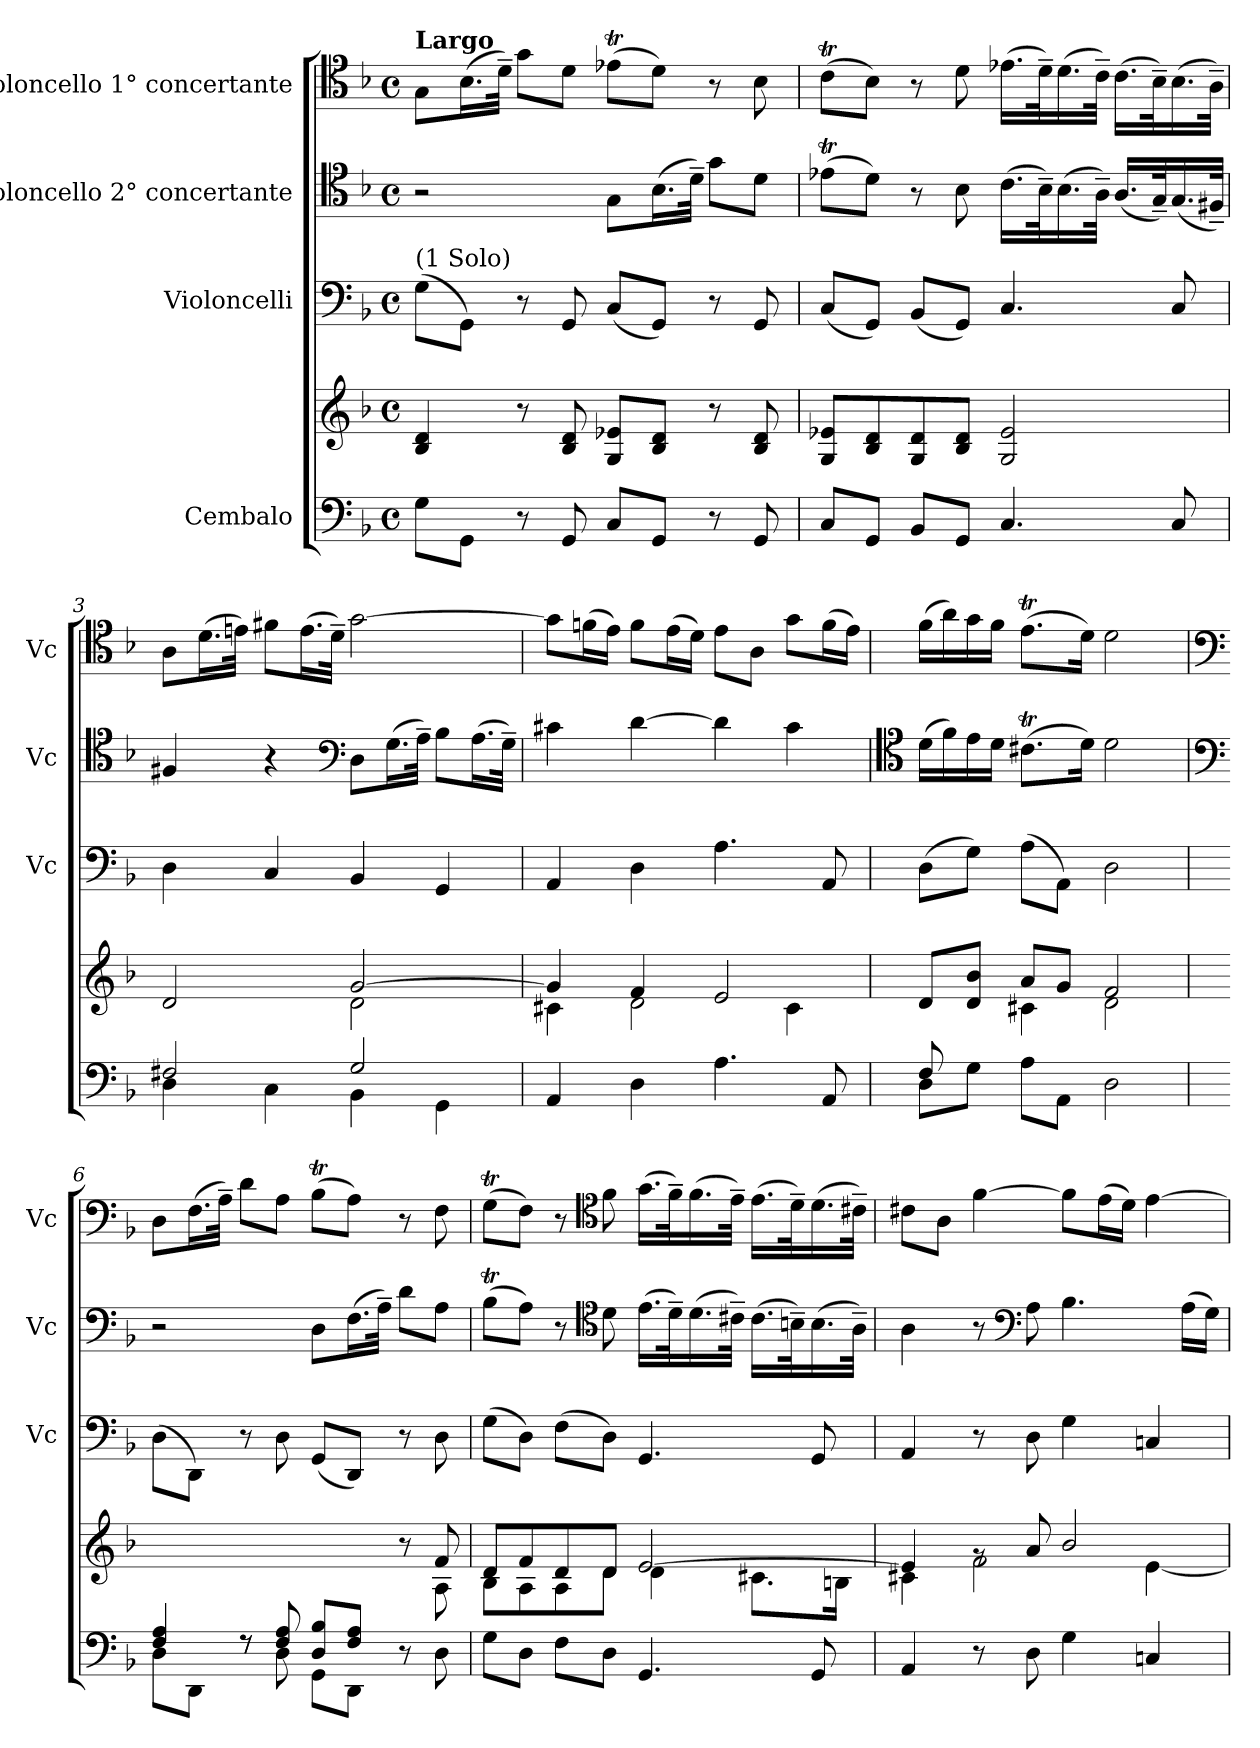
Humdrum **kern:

**kern	**kern	**dynam	**kern	**dynam	**kern	**dynam	**kern	**dynam
*part4	*part4	*part4	*part3	*part3	*part2	*part2	*part1	*part1
*staff5	*staff4	*staff4/5	*staff3	*staff3	*staff2	*staff2	*staff1	*staff1
*I"Cembalo	*	*	*I"Violoncelli	*	*I"Violoncello 2° concertante	*	*I"Violoncello 1° concertante	*
*	*	*	*I'Vc	*	*I'Vc	*	*I'Vc	*
*clefF4	*clefG2	*	*clefF4	*	*clefC4	*	*clefC4	*
*k[b-]	*k[b-]	*	*k[b-]	*	*k[b-]	*	*k[b-]	*
*M4/4	*M4/4	*	*M4/4	*	*M4/4	*	*M4/4	*
*met(c)	*met(c)	*	*met(c)	*	*met(c)	*	*met(c)	*
=1	=1	=1	=1	=1	=1	=1	=1	=1
!	!	!	!	!	!	!	!LO:TX:a:B:t=Largo	!
!	!	!	!LO:TX:a:t=(1 Solo)	!	!	!	!	!
!	!	!LO:DY:b	!	!	!	!	!	!
!	!	!LO:DY:n=1:b	!	!	!	!	!	!
!	!	!LO:DY:n=2:b	!	!LO:DY:b	!	!	!	!
!	!	!	!	!LO:DY:n=1:b	!	!	!	!
!	!	!	!	!LO:DY:n=2:b	!	!	!	!LO:DY:b
!	!	!	!	!	!	!	!	!LO:DY:n=1:b
!	!	!	!	!	!	!	!	!LO:DY:n=2:b
8G\L	4B-!/ 4d!/	other-dynamics pp other-dynamics	(>8G\L	other-dynamics pp other-dynamics	2r	.	8G\L	other-dynamics p other-dynamics
8GG\J	.	.	8GG\J)	.	.	.	(>16.B-\L	.
.	.	.	.	.	.	.	32d~\JJk)	.
8r	8r	.	8r	.	.	.	8g\L	.
8GG/	8B-!/ 8d!/	.	8GG/	.	.	.	8d\J	.
!	!	!	!	!	!	!LO:DY:b	!	!
!	!	!	!	!	!	!LO:DY:n=1:b	!	!
!	!	!	!	!	!	!LO:DY:n=2:b	!	!
8C/L	8G!/ 8e-X!/L	.	(<8C/L	.	8G\L	other-dynamics p other-dynamics	(>8e-XT\L	.
8GG/J	8B-!/ 8d!/J	.	8GG/J)	.	(>16.B-\L	.	8d\J)	.
.	.	.	.	.	32d~\JJk)	.	.	.
8r	8r	.	8r	.	8g\L	.	8r	.
8GG/	8B-!/ 8d!/	.	8GG/	.	8d\J	.	8B-\	.
=2	=2	=2	=2	=2	=2	=2	=2	=2
8C/L	8G!/ 8e-X!/L	.	(<8C/L	.	(>8e-XT\L	.	(>8cT\L	.
8GG/J	8B-!/ 8d!/	.	8GG/J)	.	8d\J)	.	8B-\J)	.
8BB-/L	8G!/ 8d!/	.	(<8BB-/L	.	8r	.	8r	.
8GG/J	8B-!/ 8d!/J	.	8GG/J)	.	8B-\	.	8d\	.
4.C/	2G!/ 2e-!/	.	4.C/	.	(>16.c\LL	.	(>16.e-X\LL	.
.	.	.	.	.	32B-~\K)	.	32d~\K)	.
.	.	.	.	.	(>16.B-\	.	(>16.d\	.
.	.	.	.	.	32A~\JJk)	.	32c~\JJk)	.
.	.	.	.	.	(<16.A/LL	.	(>16.c\LL	.
.	.	.	.	.	32G~/K)	.	32B-~\K)	.
8C/	.	.	8C/	.	(<16.G/	.	(>16.B-\	.
.	.	.	.	.	32F#X~/JJk)	.	32A~\JJk)	.
!!LO:LB:g=z
=3	=3	=3	=3	=3	=3	=3	=3	=3
*^	*^	*	*	*	*	*	*	*
2F#X!/	4D\	2d!/	2ryy	.	4D\	.	4F#i/	.	8A\L	.
.	.	.	.	.	.	.	.	.	(>16.d\L	.
.	.	.	.	.	.	.	.	.	32eni\JJk)	.
.	4C\	.	.	.	4C/	.	4r	.	8f#X\L	.
.	.	.	.	.	.	.	.	.	(>16.e\L	.
.	.	.	.	.	.	.	.	.	32d~\JJk)	.
*	*	*	*	*	*	*	*clefF4	*	*	*
2G!/	4BB-\	[2g!/	2d!\	.	4BB-/	.	8D\L	.	[2g\	.
.	.	.	.	.	.	.	(>16.G\L	.	.	.
.	.	.	.	.	.	.	32A~\JJk)	.	.	.
.	4GG\	.	.	.	4GG/	.	8B-\L	.	.	.
.	.	.	.	.	.	.	(>16.A\L	.	.	.
.	.	.	.	.	.	.	32G~\JJk)	.	.	.
*v	*v	*	*	*	*	*	*	*	*	*
=4	=4	=4	=4	=4	=4	=4	=4	=4	=4
4AA/	4g!/]	4c#X!\	.	4AA/	.	4c#X\	.	8g\L]	.
.	.	.	.	.	.	.	.	(>16fni\L	.
.	.	.	.	.	.	.	.	16e\JJ)	.
4D\	4f!/	2d!\	.	4D\	.	[4d\	.	8f\L	.
.	.	.	.	.	.	.	.	(>16e\L	.
.	.	.	.	.	.	.	.	16d\JJ)	.
4.A\	2e!/	.	.	4.A\	.	4d\]	.	8e\L	.
.	.	.	.	.	.	.	.	8A\J	.
.	.	4c#!\	.	.	.	4c#\	.	8g\L	.
8AA/	.	.	.	8AA/	.	.	.	(>16f\L	.
.	.	.	.	.	.	.	.	16e\JJ)	.
=5	=5	=5	=5	=5	=5	=5	=5	=5	=5
*	*	*	*	*	*	*clefC4	*	*	*
*^	*	*	*	*	*	*	*	*	*
8D\L	8F!/	8d!/L	4ryy	.	(>8D\L	.	(>16d\LL	.	(>16f\LL	.
.	.	.	.	.	.	.	16f\)	.	16a\)	.
8G\J	2..ryy	8d!/ 8b-!/J	.	.	8G\J)	.	16e\	.	16g\	.
.	.	.	.	.	.	.	16d\JJ	.	16f\JJ	.
8A\L	.	8a!/L	4c#X!\	.	(>8A\L	.	(>8.c#Xt\L	.	(>8.et\L	.
8AA\J	.	8g!/J	.	.	8AA\J)	.	.	.	.	.
.	.	.	.	.	.	.	16dTTT\Jk)	.	16d\Jk)	.
2D\	.	2f!/	2d!\	.	2D\	.	2d\	.	2d\	.
!!LO:LB:g=z
=6	=6	=6	=6	=6	=6	=6	=6	=6	=6	=6
*	*	*	*	*	*	*	*clefF4	*	*clefF4	*
4F!/ 4A!/	8D\L	2.ryy	2..ryy	.	(>8D\L	.	2r	.	8D\L	.
.	8DD\J	.	.	.	8DD\J)	.	.	.	(>16.F\L	.
.	.	.	.	.	.	.	.	.	32A~\JJk)	.
8rF	8rF	.	.	.	8r	.	.	.	8d\L	.
8F!/ 8A!/	8D\	.	.	.	8D\	.	.	.	8A\J	.
8D!/ 8B-!/L	8GG\L	.	.	.	(<8GG/L	.	8D\L	.	(>8B-T\L	.
8F!/ 8A!/J	8DD\J	.	.	.	8DD/J)	.	(>16.F\L	.	8A\J)	.
.	.	.	.	.	.	.	32A~\JJk)	.	.	.
8r	4ryy	8r	.	.	8r	.	8d\L	.	8r	.
8D\	.	8f!/	8A!\	.	8D\	.	8A\J	.	8F\	.
*v	*v	*	*	*	*	*	*	*	*	*
=7	=7	=7	=7	=7	=7	=7	=7	=7	=7
8G\L	8d!/L	8B-!\L	.	(>8G\L	.	(>8B-T\L	.	(>8GT\L	.
8D\J	8f!/	8A!\	.	8D\J)	.	8A\J)	.	8F\J)	.
8F\L	8d!/	8A!\	.	(>8F\L	.	8r	.	8r	.
*	*	*	*	*	*	*clefC4	*	*clefC4	*
8D\J	8d!/J	8d!\J	.	8D\J)	.	8d\	.	8f\	.
4.GG/	[2e!/	4d!\	.	4.GG/	.	(>16.e\LL	.	(>16.g\LL	.
.	.	.	.	.	.	32d~\K)	.	32f~\K)	.
.	.	.	.	.	.	(>16.d\	.	(>16.f\	.
.	.	.	.	.	.	32c#X~\JJk)	.	32e~\JJk)	.
.	.	8.c#X!\L	.	.	.	(>16.c#\LL	.	(>16.e\LL	.
.	.	.	.	.	.	32Bn~\K)	.	32d~\K)	.
8GG/	.	.	.	8GG/	.	(>16.B\	.	(>16.d\	.
.	.	16Bn!\Jk	.	.	.	.	.	.	.
.	.	.	.	.	.	32A~\JJk)	.	32c#X~\JJk)	.
!!LO:PB:g=z
=8	=8	=8	=8	=8	=8	=8	=8	=8	=8
4AA/	4e!/]	4c#X!\	.	4AA/	.	4A\	.	8c#X\L	.
.	.	.	.	.	.	.	.	8A\J	.
8r	8rg	2f!\	.	8r	.	8r	.	[4f\	.
*	*	*	*	*	*	*clefF4	*	*	*
8D\	8a!/	.	.	8D\	.	8A\	.	.	.
4G\	2b-!/	.	.	4G\	.	4.B-i\	.	8f\L]	.
.	.	.	.	.	.	.	.	(>16e\L	.
.	.	.	.	.	.	.	.	16d\JJ)	.
4Cni/	.	[4e!\	.	4Cni/	.	.	.	[4e\	.
.	.	.	.	.	.	(>16A\LL	.	.	.
.	.	.	.	.	.	16G\JJ)	.	.	.
*	*v	*v	*	*	*	*	*	*	*
=	=	=	=	=	=	=	=	=
*-	*-	*-	*-	*-	*-	*-	*-	*-
